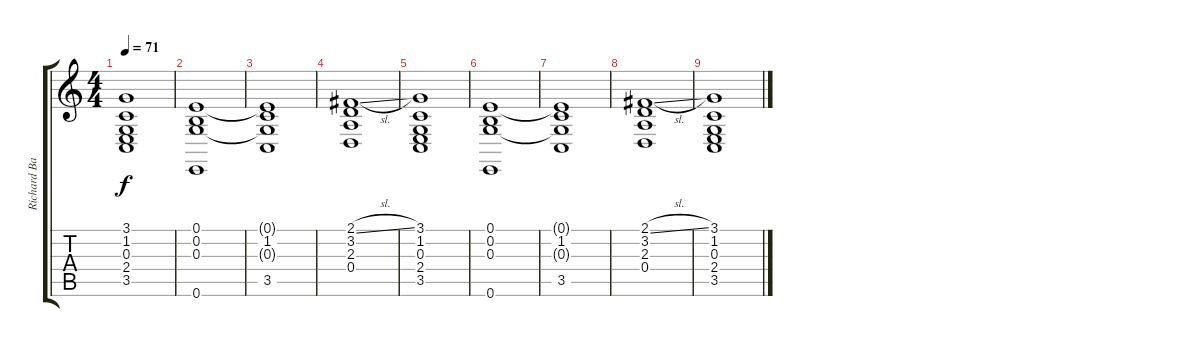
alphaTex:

\track ("Richard Barbieri" "Richard Ba") {instrument pad2warm}
\staff {score tabs}
\tuning (E4 B3 G3 D3 A2 E2) {hide}
\ts (4 4)
\tempo 71
\clef g2
\ks c
(3.1 1.2 0.3 2.4 3.5).1{dy f} |
(0.1 0.2 0.3 0.6).1 |
(0.1{t} 1.2 0.3{t} 3.5).1 |
(2.1{sl} 3.2 2.3 0.4).1 |
(3.1 1.2 0.3 2.4 3.5).1 |
(0.1 0.2 0.3 0.6).1 |
(0.1{t} 1.2 0.3{t} 3.5).1 |
(2.1{sl} 3.2 2.3 0.4).1 |
(3.1 1.2 0.3 2.4 3.5).1
